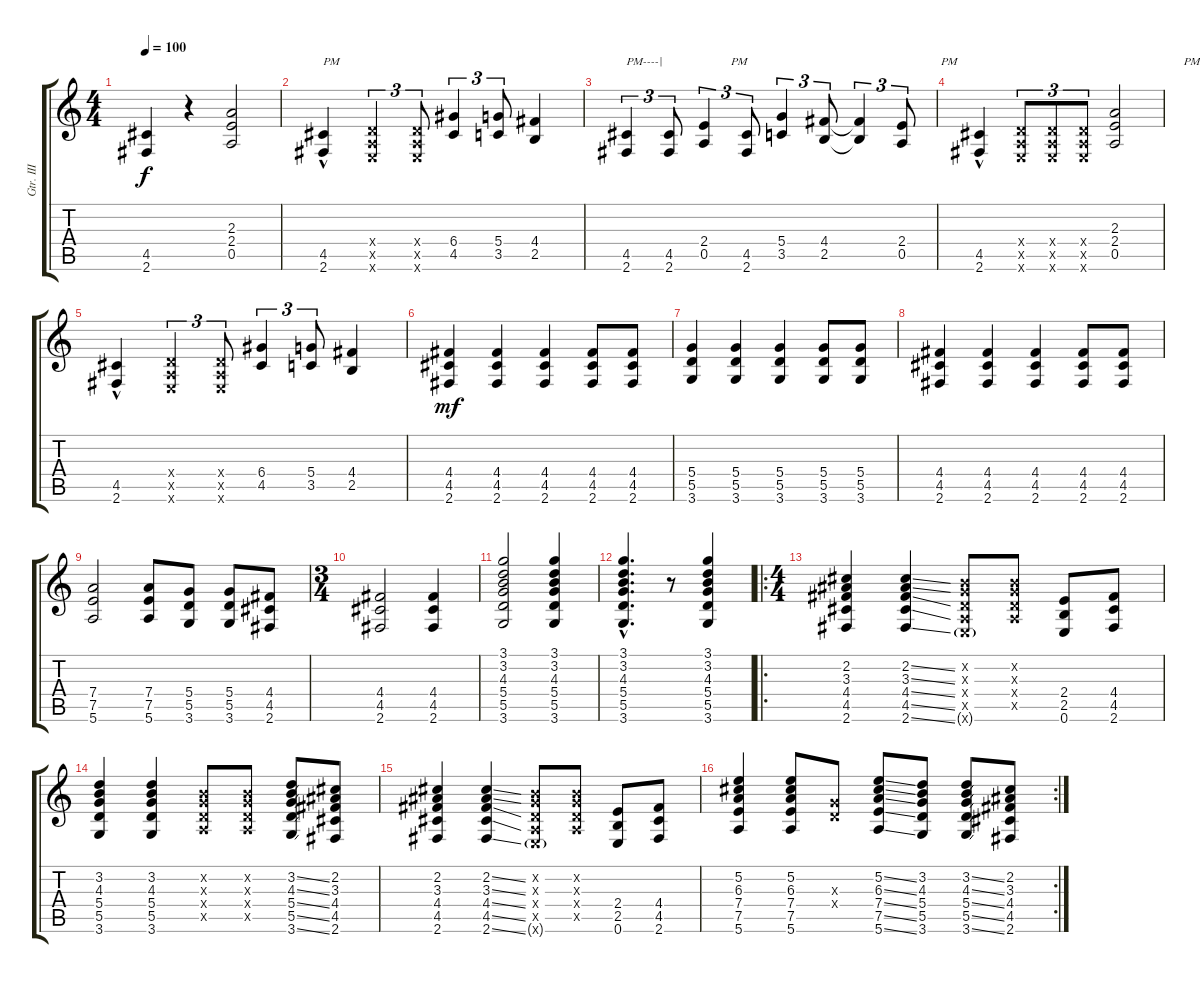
\track ("Gtr. III" "Gtr. III") {instrument distortionguitar}
\staff {score tabs}
\tuning (E4 B3 G3 D3 A2 E2) {hide}
\ts (4 4)
\tempo 100
\clef g2
\ks c
(4.5 2.6).4{dy f instrument overdrivenguitar} r.4 (2.3 2.4 0.5).2{instrument distortionguitar} |
(4.5 2.6{hac}).4{txt "PM" instrument overdrivenguitar} (0.4{x} 0.5{x} 0.6{x}).4{tu (3 2) instrument distortionguitar} (0.4{x} 0.5{x} 0.6{x}).8{tu (3 2)} (6.4 4.5).4{tu (3 2)} (5.4 3.5).8{tu (3 2)} (4.4 2.5).4 |
(4.5 2.6).4{tu (3 2) txt "PM----|" instrument overdrivenguitar} (4.5 2.6).8{tu (3 2) instrument overdrivenguitar} (2.4 0.5).4{tu (3 2) txt "         PM" instrument distortionguitar} (4.5 2.6).8{tu (3 2) instrument overdrivenguitar} (5.4 3.5).4{tu (3 2) instrument distortionguitar} (4.4 2.5).8{tu (3 2)} (4.4{t} 2.5{t}).4{tu (3 2)} (2.4 0.5).8{tu (3 2) txt "             PM"} |
(4.5 2.6{hac}).4{instrument overdrivenguitar} (0.4{x} 0.5{x} 0.6{x}).8{tu (3 2) instrument distortionguitar} (0.4{x} 0.5{x} 0.6{x}).8{tu (3 2)} (0.4{x} 0.5{x} 0.6{x}).8{tu (3 2)} (2.3 2.4 0.5).2{txt "                       PM"} |
(4.5 2.6{hac}).4{instrument overdrivenguitar} (0.4{x} 0.5{x} 0.6{x}).4{tu (3 2) instrument distortionguitar} (0.4{x} 0.5{x} 0.6{x}).8{tu (3 2)} (6.4 4.5).4{tu (3 2)} (5.4 3.5).8{tu (3 2)} (4.4 2.5).4 |
(4.4 4.5 2.6).4{dy mf} (4.4 4.5 2.6).4 (4.4 4.5 2.6).4 (4.4 4.5 2.6).8 (4.4 4.5 2.6).8 |
(5.4 5.5 3.6).4 (5.4 5.5 3.6).4 (5.4 5.5 3.6).4 (5.4 5.5 3.6).8 (5.4 5.5 3.6).8 |
(4.4 4.5 2.6).4 (4.4 4.5 2.6).4 (4.4 4.5 2.6).4 (4.4 4.5 2.6).8 (4.4 4.5 2.6).8 |
(7.4 7.5 5.6).2 (7.4 7.5 5.6).8 (5.4 5.5 3.6).8 (5.4 5.5 3.6).8 (4.4 4.5 2.6).8 |
\ts (3 4)
(4.4 4.5 2.6).2 (4.4 4.5 2.6).4 |
(3.1 3.2 4.3 5.4 5.5 3.6).2 (3.1 3.2 4.3 5.4 5.5 3.6).4 |
(3.1{hac} 3.2{hac} 4.3{hac} 5.4{hac} 5.5{hac} 3.6{hac}).4{d} r.8 (3.1 3.2 4.3 5.4 5.5 3.6).4 |
\ro
\ts (4 4)
(2.2 3.3 4.4 4.5 2.6).4 (2.2{ss} 3.3{ss} 4.4{ss} 4.5{ss} 2.6{ss}).4 (0.2{x} 0.3{x} 0.4{x} 0.5{x} 0.6{g x}).8 (0.2{x} 0.3{x} 0.4{x} 0.5{x}).8 (2.4 2.5 0.6).8 (4.4 4.5 2.6).8 |
(3.2 4.3 5.4 5.5 3.6).4 (3.2 4.3 5.4 5.5 3.6).4 (0.2{x} 0.3{x} 0.4{x} 0.5{x}).8 (0.2{x} 0.3{x} 0.4{x} 0.5{x}).8 (3.2{ss} 4.3{ss} 5.4{ss} 5.5{ss} 3.6{ss}).8 (2.2 3.3 4.4 4.5 2.6).8 |
(2.2 3.3 4.4 4.5 2.6).4 (2.2{ss} 3.3{ss} 4.4{ss} 4.5{ss} 2.6{ss}).4 (0.2{x} 0.3{x} 0.4{x} 0.5{x} 0.6{g x}).8 (0.2{x} 0.3{x} 0.4{x} 0.5{x}).8 (2.4 2.5 0.6).8 (4.4 4.5 2.6).8 |
\rc 2
(5.2 6.3 7.4 7.5 5.6).4 (5.2 6.3 7.4 7.5 5.6).8 (0.3{x} 0.4{x}).8 (5.2{ss} 6.3{ss} 7.4{ss} 7.5{ss} 5.6{ss}).8 (3.2 4.3 5.4 5.5 3.6).8 (3.2{ss} 4.3{ss} 5.4{ss} 5.5{ss} 3.6{ss}).8 (2.2 3.3 4.4 4.5 2.6).8
